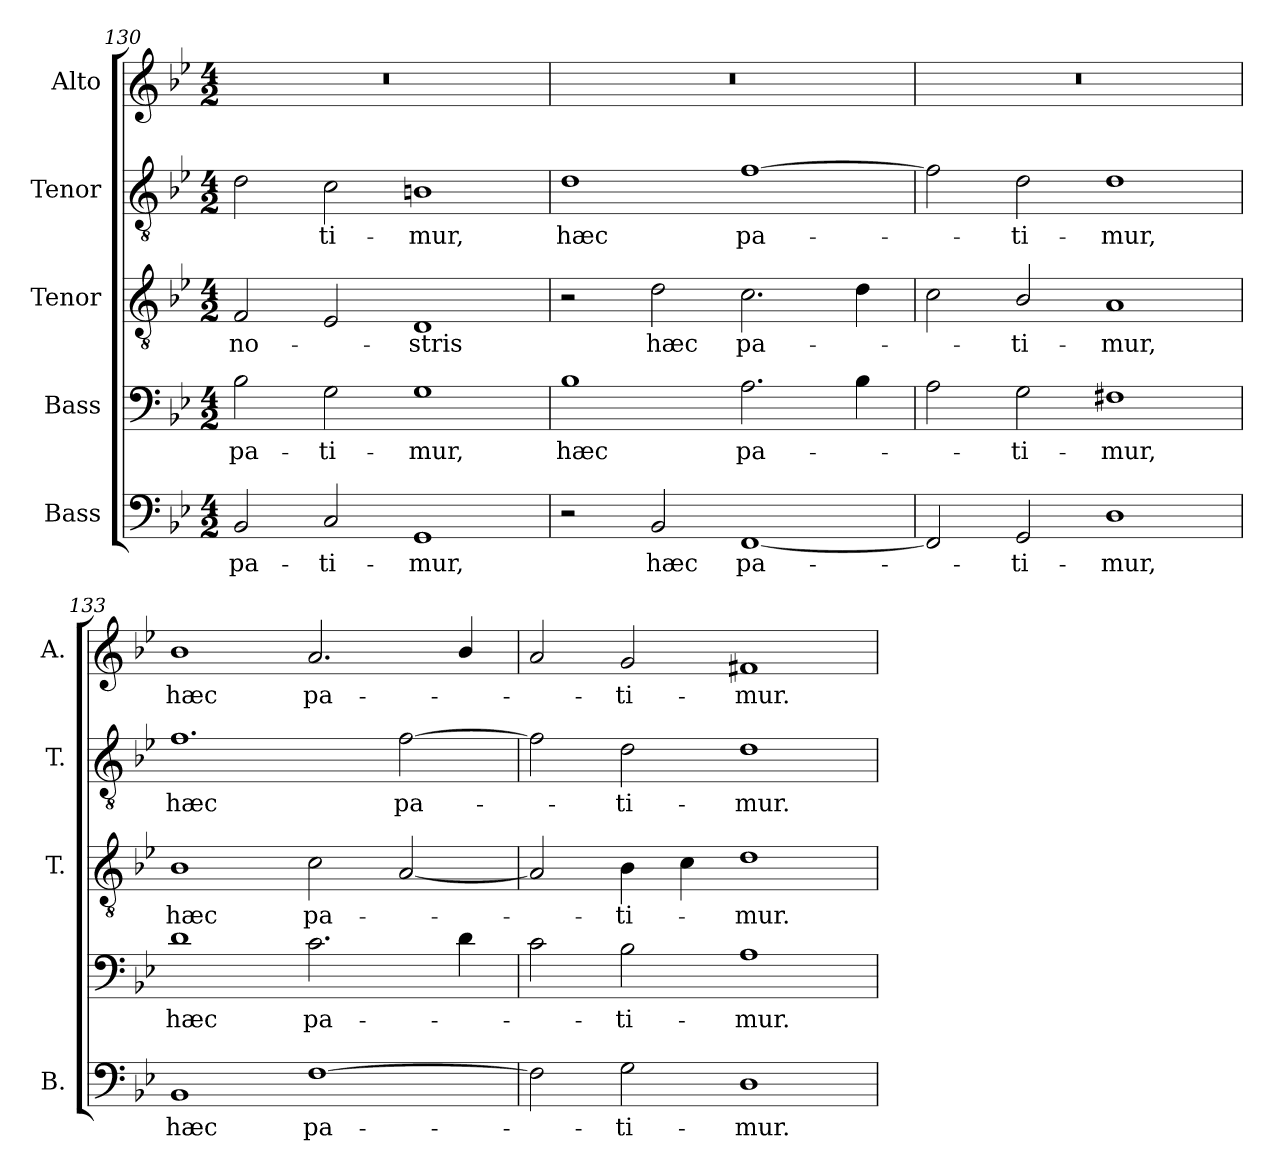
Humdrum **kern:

**kern	**text	**kern	**text	**kern	**text	**kern	**text	**kern	**text
*part5	*part5	*part4	*part4	*part3	*part3	*part2	*part2	*part1	*part1
*staff5	*staff5	*staff4	*staff4	*staff3	*staff3	*staff2	*staff2	*staff1	*staff1
*I"Bass	*	*I"Bass	*	*I"Tenor	*	*I"Tenor	*	*I"Alto	*
*I'B.	*	*	*	*I'T.	*	*I'T.	*	*I'A.	*
*clefF4	*	*clefF4	*	*clefGv2	*	*clefGv2	*	*clefG2	*
*	*	*	*	*ITrd7c12	*	*ITrd7c12	*	*	*
*k[b-e-]	*	*k[b-e-]	*	*k[b-e-]	*	*k[b-e-]	*	*k[b-e-]	*
*B-:	*	*B-:	*	*B-:	*	*B-:	*	*B-:	*
*M4/2	*	*M4/2	*	*M4/2	*	*M4/2	*	*M4/2	*
=130	=130	=130	=130	=130	=130	=130	=130	=130	=130
!	!LO:LY:b:color=#000000	!	!	!	!	!	!	!	!
!	!	!	!LO:LY:b:color=#000000	!	!	!	!	!	!
!	!	!	!	!	!LO:LY:b:color=#000000	!	!	!LO:N:vis=1	!
2BB-i/	pa-	2B-i\	pa-	2FFi/	no-	2Di\	.	0r	.
!	!LO:LY:b:color=#000000	!	!	!	!	!	!	!	!
!	!	!	!LO:LY:b:color=#000000	!	!	!	!	!	!
!	!	!	!	!	!	!	!LO:LY:b:color=#000000	!	!
2Ci/	-ti-	2Gi\	-ti-	2EE-i/	.	2Ci\	-ti-	.	.
!	!LO:LY:b:color=#000000	!	!	!	!	!	!	!	!
!	!	!	!LO:LY:b:color=#000000	!	!	!	!	!	!
!	!	!	!	!	!LO:LY:b:color=#000000	!	!	!	!
!	!	!	!	!	!	!	!LO:LY:b:color=#000000	!	!
1GGi	-mur,	1Gi	-mur,	1DDi	-stris	1BBni	-mur,	.	.
=131	=131	=131	=131	=131	=131	=131	=131	=131	=131
!	!	!	!LO:LY:b:color=#000000	!	!	!	!	!	!
!	!	!	!	!	!	!	!LO:LY:b:color=#000000	!LO:N:vis=1	!
2r	.	1B-i	hæc	2r	.	1Di	hæc	0r	.
!	!LO:LY:b:color=#000000	!	!	!	!	!	!	!	!
!	!	!	!	!	!LO:LY:b:color=#000000	!	!	!	!
2BB-i/	hæc	.	.	2Di\	hæc	.	.	.	.
!	!LO:LY:b:color=#000000	!	!	!	!	!	!	!	!
!	!	!	!LO:LY:b:color=#000000	!	!	!	!	!	!
!	!	!	!	!	!LO:LY:b:color=#000000	!	!	!	!
!	!	!	!	!	!	!	!LO:LY:b:color=#000000	!	!
[1FFi	pa-	2.Ai\	pa-	2.Ci\	pa-	[1Fi	pa-	.	.
.	.	4B-i\	.	4Di\	.	.	.	.	.
=132	=132	=132	=132	=132	=132	=132	=132	=132	=132
!	!	!	!	!	!	!	!	!LO:N:vis=1	!
2FFi/]	.	2Ai\	.	2Ci\	.	2Fi\]	.	0r	.
!	!LO:LY:b:color=#000000	!	!	!	!	!	!	!	!
!	!	!	!LO:LY:b:color=#000000	!	!	!	!	!	!
!	!	!	!	!	!LO:LY:b:color=#000000	!	!	!	!
!	!	!	!	!	!	!	!LO:LY:b:color=#000000	!	!
2GGi/	-ti-	2Gi\	-ti-	2BB-i/	-ti-	2Di\	-ti-	.	.
!	!LO:LY:b:color=#000000	!	!	!	!	!	!	!	!
!	!	!	!LO:LY:b:color=#000000	!	!	!	!	!	!
!	!	!	!	!	!LO:LY:b:color=#000000	!	!	!	!
!	!	!	!	!	!	!	!LO:LY:b:color=#000000	!	!
1Di	-mur,	1F#Xi	-mur,	1AAi	-mur,	1Di	-mur,	.	.
!!LO:LB:g=z
=133	=133	=133	=133	=133	=133	=133	=133	=133	=133
!	!LO:LY:b:color=#000000	!	!	!	!	!	!	!	!
!	!	!	!LO:LY:b:color=#000000	!	!	!	!	!	!
!	!	!	!	!	!LO:LY:b:color=#000000	!	!	!	!
!	!	!	!	!	!	!	!LO:LY:b:color=#000000	!	!
!	!	!	!	!	!	!	!	!	!LO:LY:b:color=#000000
1BB-i	hæc	1di	hæc	1BB-i	hæc	1.Fi	hæc	1b-i	hæc
!	!LO:LY:b:color=#000000	!	!	!	!	!	!	!	!
!	!	!	!LO:LY:b:color=#000000	!	!	!	!	!	!
!	!	!	!	!	!LO:LY:b:color=#000000	!	!	!	!
!	!	!	!	!	!	!	!	!	!LO:LY:b:color=#000000
[1Fi	pa-	2.ci\	pa-	2Ci\	pa-	.	.	2.ai/	pa-
!	!	!	!	!	!	!	!LO:LY:b:color=#000000	!	!
.	.	.	.	[2AAi/	.	[2Fi\	pa-	.	.
.	.	4di\	.	.	.	.	.	4b-i/	.
=134	=134	=134	=134	=134	=134	=134	=134	=134	=134
2Fi\]	.	2ci\	.	2AAi/]	.	2Fi\]	.	2ai/	.
!	!LO:LY:b:color=#000000	!	!	!	!	!	!	!	!
!	!	!	!LO:LY:b:color=#000000	!	!	!	!	!	!
!	!	!	!	!	!LO:LY:b:color=#000000	!	!	!	!
!	!	!	!	!	!	!	!LO:LY:b:color=#000000	!	!
!	!	!	!	!	!	!	!	!	!LO:LY:b:color=#000000
2Gi\	-ti-	2B-i\	-ti-	4BB-i\	-ti-	2Di\	-ti-	2gi/	-ti-
.	.	.	.	4Ci\	.	.	.	.	.
!	!LO:LY:b:color=#000000	!	!	!	!	!	!	!	!
!	!	!	!LO:LY:b:color=#000000	!	!	!	!	!	!
!	!	!	!	!	!LO:LY:b:color=#000000	!	!	!	!
!	!	!	!	!	!	!	!LO:LY:b:color=#000000	!	!
!	!	!	!	!	!	!	!	!	!LO:LY:b:color=#000000
1Di	-mur.	1Ai	-mur.	1Di	-mur.	1Di	-mur.	1f#Xi	-mur.
=	=	=	=	=	=	=	=	=	=
*-	*-	*-	*-	*-	*-	*-	*-	*-	*-
